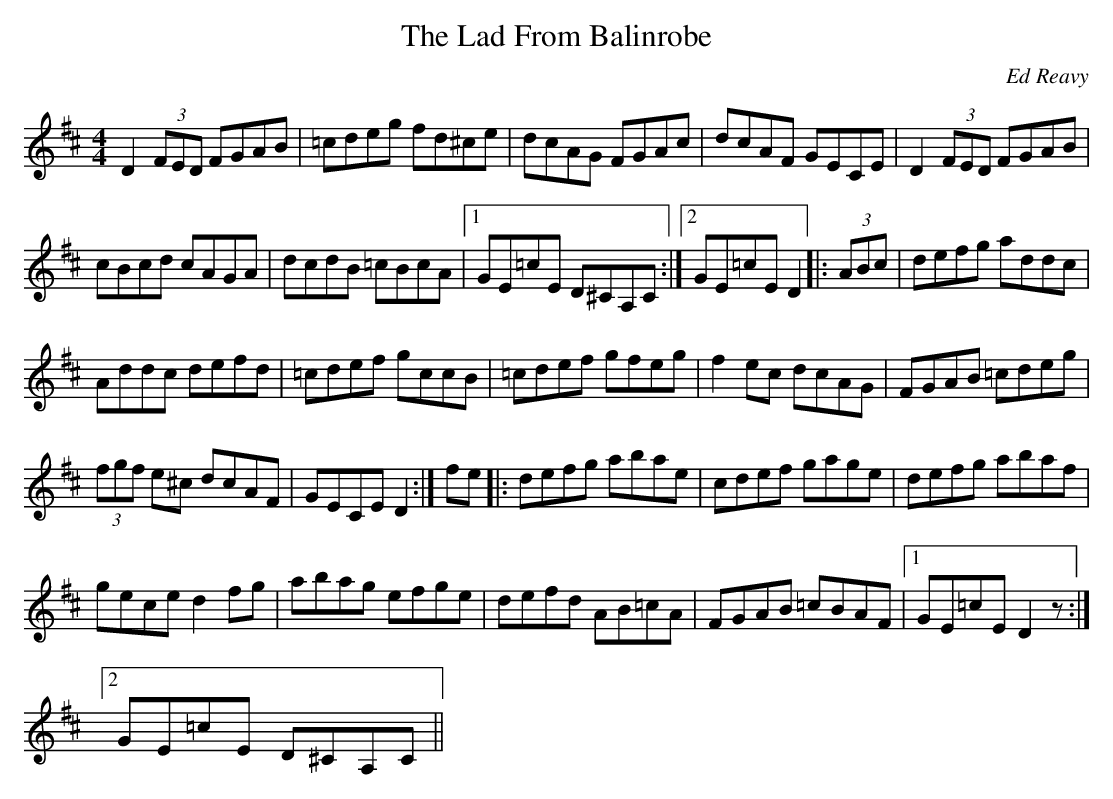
X:1
T:The Lad From Balinrobe
C:Ed Reavy
M:4/4
L:1/8
K:D
D2 (3FED FGAB|=cdeg fd^ce|dcAG FGAc|dcAF GECE|D2 (3FED FGAB|
cBcd cAGA|dcdB =cBcA|1GE=cE D^CA,C:|2GE=cE D2|:(3ABc|defg addc|
Addc defd|=cdef gccB|=cdef gfeg|f2 ec dcAG|FGAB =cdeg|
(3fgf e^c dcAF|GECE D2:|fe|:defg abae|cdef gage|defg abaf|
gece d2 fg|abag efge|defd AB=cA|FGAB =cBAF|1GE=cE D2 z:|
[2GE=cE D^CA,C||
